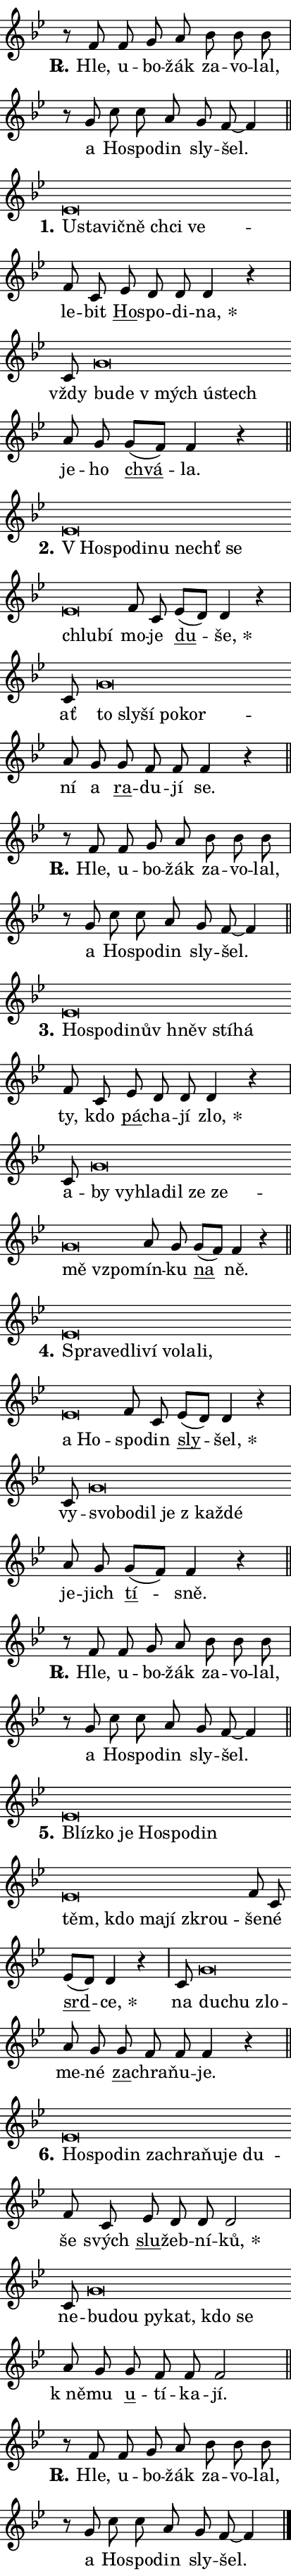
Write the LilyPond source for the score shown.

\version "2.22.1"
\header { tagline = "" }
\paper {
  indent = 0\cm
  top-margin = 0\cm
  right-margin = 0\cm
  bottom-margin = 0\cm
  left-margin = 0\cm
  paper-width = 7\cm
  page-breaking = #ly:one-page-breaking
  system-system-spacing.basic-distance = #11
  score-system-spacing.basic-distance = #11
  ragged-last = ##f
}


%% Author: Thomas Morley
%% https://lists.gnu.org/archive/html/lilypond-user/2020-05/msg00002.html
#(define (line-position grob)
"Returns position of @var[grob} in current system:
   @code{'start}, if at first time-step
   @code{'end}, if at last time-step
   @code{'middle} otherwise
"
  (let* ((col (ly:item-get-column grob))
         (ln (ly:grob-object col 'left-neighbor))
         (rn (ly:grob-object col 'right-neighbor))
         (col-to-check-left (if (ly:grob? ln) ln col))
         (col-to-check-right (if (ly:grob? rn) rn col))
         (break-dir-left
           (and
             (ly:grob-property col-to-check-left 'non-musical #f)
             (ly:item-break-dir col-to-check-left)))
         (break-dir-right
           (and
             (ly:grob-property col-to-check-right 'non-musical #f)
             (ly:item-break-dir col-to-check-right))))
        (cond ((eqv? 1 break-dir-left) 'start)
              ((eqv? -1 break-dir-right) 'end)
              (else 'middle))))

#(define (tranparent-at-line-position vctor)
  (lambda (grob)
  "Relying on @code{line-position} select the relevant enry from @var{vctor}.
Used to determine transparency,"
    (case (line-position grob)
      ((end) (not (vector-ref vctor 0)))
      ((middle) (not (vector-ref vctor 1)))
      ((start) (not (vector-ref vctor 2))))))

noteHeadBreakVisibility =
#(define-music-function (break-visibility)(vector?)
"Makes @code{NoteHead}s transparent relying on @var{break-visibility}"
#{
  \override NoteHead.transparent =
    #(tranparent-at-line-position break-visibility)
#})

#(define delete-ledgers-for-transparent-note-heads
  (lambda (grob)
    "Reads whether a @code{NoteHead} is transparent.
If so this @code{NoteHead} is removed from @code{'note-heads} from
@var{grob}, which is supposed to be @code{LedgerLineSpanner}.
As a result ledgers are not printed for this @code{NoteHead}"
    (let* ((nhds-array (ly:grob-object grob 'note-heads))
           (nhds-list
             (if (ly:grob-array? nhds-array)
                 (ly:grob-array->list nhds-array)
                 '()))
           ;; Relies on the transparent-property being done before
           ;; Staff.LedgerLineSpanner.after-line-breaking is executed.
           ;; This is fragile ...
           (to-keep
             (remove
               (lambda (nhd)
                 (ly:grob-property nhd 'transparent #f))
               nhds-list)))
      ;; TODO find a better method to iterate over grob-arrays, similiar
      ;; to filter/remove etc for lists
      ;; For now rebuilt from scratch
      (set! (ly:grob-object grob 'note-heads)  '())
      (for-each
        (lambda (nhd)
          (ly:pointer-group-interface::add-grob grob 'note-heads nhd))
        to-keep))))

hideNotes = {
  \noteHeadBreakVisibility #begin-of-line-visible
}
unHideNotes = {
  \noteHeadBreakVisibility #all-visible
}

% work-around for resetting accidentals
% https://lilypond.org/doc/v2.23/Documentation/notation/displaying-rhythms#unmetered-music
cadenzaMeasure = {
  \cadenzaOff
  \partial 1024 s1024
  \cadenzaOn
}

#(define-markup-command (accent layout props text) (markup?)
  "Underline accented syllable"
  (interpret-markup layout props
    #{\markup \override #'(offset . 4.3) \underline { #text }#}))

responsum = \markup \concat {
  "R" \hspace #-1.05 \path #0.1 #'((moveto 0 0.07) (lineto 0.9 0.8)) \hspace #0.05 "."
}

\layout {
    \context {
        \Staff
        \remove "Time_signature_engraver"
        \override LedgerLineSpanner.after-line-breaking = #delete-ledgers-for-transparent-note-heads
    }
    \context {
        \Voice {
            \override NoteHead.output-attributes = #'((class . "notehead"))
            \override Hairpin.height = #0.55
        }
    }
    \context {
        \Lyrics {
            \override StanzaNumber.output-attributes = #'((class . "stanzanumber"))
            \override LyricSpace.minimum-distance = #0.9
            \override LyricText.font-name = #"TeX Gyre Schola"
            \override LyricText.font-size = 1
            \override StanzaNumber.font-name = #"TeX Gyre Schola Bold"
            \override StanzaNumber.font-size = 1
        }
    }
}

% magnetic-lyrics.ily
%
%   written by
%     Jean Abou Samra <jean@abou-samra.fr>
%     Werner Lemberg <wl@gnu.org>
%
%   adapted by
%     Jiri Hon <jiri.hon@gmail.com>
%
% Version 2022-Apr-15

% https://www.mail-archive.com/lilypond-user@gnu.org/msg149350.html

#(define (Left_hyphen_pointer_engraver context)
   "Collect syllable-hyphen-syllable occurrences in lyrics and store
them in properties.  This engraver only looks to the left.  For
example, if the lyrics input is @code{foo -- bar}, it does the
following.

@itemize @bullet
@item
Set the @code{text} property of the @code{LyricHyphen} grob between
@q{foo} and @q{bar} to @code{foo}.

@item
Set the @code{left-hyphen} property of the @code{LyricText} grob with
text @q{foo} to the @code{LyricHyphen} grob between @q{foo} and
@q{bar}.
@end itemize

Use this auxiliary engraver in combination with the
@code{lyric-@/text::@/apply-@/magnetic-@/offset!} hook."
   (let ((hyphen #f)
         (text #f))
     (make-engraver
      (acknowledgers
       ((lyric-syllable-interface engraver grob source-engraver)
        (set! text grob)))
      (end-acknowledgers
       ((lyric-hyphen-interface engraver grob source-engraver)
        ;(when (not (grob::has-interface grob 'lyric-space-interface))
          (set! hyphen grob)));)
      ((stop-translation-timestep engraver)
       (when (and text hyphen)
         (ly:grob-set-object! text 'left-hyphen hyphen))
       (set! text #f)
       (set! hyphen #f)))))

#(define (lyric-text::apply-magnetic-offset! grob)
   "If the space between two syllables is less than the value in
property @code{LyricText@/.details@/.squash-threshold}, move the right
syllable to the left so that it gets concatenated with the left
syllable.

Use this function as a hook for
@code{LyricText@/.after-@/line-@/breaking} if the
@code{Left_@/hyphen_@/pointer_@/engraver} is active."
   (let ((hyphen (ly:grob-object grob 'left-hyphen #f)))
     (when hyphen
       (let ((left-text (ly:spanner-bound hyphen LEFT)))
         (when (grob::has-interface left-text 'lyric-syllable-interface)
           (let* ((common (ly:grob-common-refpoint grob left-text X))
                  (this-x-ext (ly:grob-extent grob common X))
                  (left-x-ext
                   (begin
                     ;; Trigger magnetism for left-text.
                     (ly:grob-property left-text 'after-line-breaking)
                     (ly:grob-extent left-text common X)))
                  ;; `delta` is the gap width between two syllables.
                  (delta (- (interval-start this-x-ext)
                            (interval-end left-x-ext)))
                  (details (ly:grob-property grob 'details))
                  (threshold (assoc-get 'squash-threshold details 0.2)))
             (when (< delta threshold)
               (let* (;; We have to manipulate the input text so that
                      ;; ligatures crossing syllable boundaries are not
                      ;; disabled.  For languages based on the Latin
                      ;; script this is essentially a beautification.
                      ;; However, for non-Western scripts it can be a
                      ;; necessity.
                      (lt (ly:grob-property left-text 'text))
                      (rt (ly:grob-property grob 'text))
                      (is-space (grob::has-interface hyphen 'lyric-space-interface))
                      (space (if is-space " " ""))
                      (space-markup (grob-interpret-markup grob " "))
                      (space-size (interval-length (ly:stencil-extent space-markup X)))
                      (extra-delta (if is-space space-size 0))
                      ;; Append new syllable.
                      (ltrt-space (if (and (string? lt) (string? rt))
                                (string-append lt space rt)
                                (make-concat-markup (list lt space rt))))
                      ;; Right-align `ltrt` to the right side.
                      (ltrt-space-markup (grob-interpret-markup
                               grob
                               (make-translate-markup
                                (cons (interval-length this-x-ext) 0)
                                (make-right-align-markup ltrt-space)))))
                 (begin
                   ;; Don't print `left-text`.
                   (ly:grob-set-property! left-text 'stencil #f)
                   ;; Set text and stencil (which holds all collected
                   ;; syllables so far) and shift it to the left.
                   (ly:grob-set-property! grob 'text ltrt-space)
                   (ly:grob-set-property! grob 'stencil ltrt-space-markup)
                   (ly:grob-translate-axis! grob (- (- delta extra-delta)) X))))))))))


#(define (lyric-hyphen::displace-bounds-first grob)
   ;; Make very sure this callback isn't triggered too early.
   (let ((left (ly:spanner-bound grob LEFT))
         (right (ly:spanner-bound grob RIGHT)))
     (ly:grob-property left 'after-line-breaking)
     (ly:grob-property right 'after-line-breaking)
     (ly:lyric-hyphen::print grob)))

squashThreshold = #0.4

\layout {
  \context {
    \Lyrics
    \consists #Left_hyphen_pointer_engraver
    \override LyricText.after-line-breaking =
      #lyric-text::apply-magnetic-offset!
    \override LyricHyphen.stencil = #lyric-hyphen::displace-bounds-first
    \override LyricText.details.squash-threshold = \squashThreshold
    \override LyricHyphen.minimum-distance = 0
    \override LyricHyphen.minimum-length = \squashThreshold
  }
}

squash = \override LyricText.details.squash-threshold = 9999
unSquash = \override LyricText.details.squash-threshold = \squashThreshold

left = \override LyricText.self-alignment-X = #LEFT
unLeft = \revert LyricText.self-alignment-X

starOffset = #(lambda (grob) 
                (let ((x_offset (ly:self-alignment-interface::aligned-on-x-parent grob)))
                  (if (= x_offset 0) 0 (+ x_offset 1.2))))

star = #(define-music-function (syllable)(string?)
"Append star separator at the end of a syllable"
#{
  \once \override LyricText.X-offset = #starOffset
  \lyricmode { \markup {
    #syllable
    \override #'((font-name . "TeX Gyre Schola Bold")) \hspace #0.2 \lower #0.65 \larger "*"
  } }
#})

starAccent = #(define-music-function (syllable)(string?)
"Append star separator at the end of a syllable and make accent"
#{
  \once \override LyricText.X-offset = #starOffset
  \lyricmode { \markup {
    \accent #syllable
    \override #'((font-name . "TeX Gyre Schola Bold")) \hspace #0.2 \lower #0.65 \larger "*"
  } }
#})

breath = #(define-music-function (syllable)(string?)
"Append breathing indicator at the end of a syllable"
#{
  \lyricmode { \markup { #syllable "+" } }
#})

optionalBreath = #(define-music-function (syllable)(string?)
"Append optional breathing indicator at the end of a syllable"
#{
  \lyricmode { \markup { #syllable "(+)" } }
#})


\score {
    <<
        \new Voice = "melody" { \cadenzaOn \key bes \major \relative { r8 f' f g a bes bes bes \cadenzaMeasure \bar "|" r g c c a g f~ f4 \cadenzaMeasure \bar "||" \break }
\relative { es'\breve*1/16 \hideNotes \breve*1/16 \bar "" \breve*1/16 \bar "" \breve*1/16 \bar "" \breve*1/16 \breve*1/16 \bar "" \unHideNotes f8 c \bar "" es d d d4 r \cadenzaMeasure \bar "|" c8 g'\breve*1/16 \hideNotes \breve*1/16 \bar "" \breve*1/16 \bar "" \breve*1/16 \breve*1/16 \bar "" \unHideNotes a8 g \bar "" g[( f)] f4 r \cadenzaMeasure \bar "||" \break }
\relative { es'\breve*1/16 \hideNotes \breve*1/16 \bar "" \breve*1/16 \bar "" \breve*1/16 \bar "" \breve*1/16 \bar "" \breve*1/16 \bar "" \breve*1/16 \breve*1/16 \bar "" \unHideNotes f8 c \bar "" es[( d)] d4 r \cadenzaMeasure \bar "|" c8 g'\breve*1/16 \hideNotes \breve*1/16 \bar "" \breve*1/16 \bar "" \breve*1/16 \breve*1/16 \bar "" \unHideNotes a8 g \bar "" g f f f4 r \cadenzaMeasure \bar "||" \break }
\relative { r8 f' f g a bes bes bes \cadenzaMeasure \bar "|" r g c c a g f~ f4 \cadenzaMeasure \bar "||" \break }
\relative { es'\breve*1/16 \hideNotes \breve*1/16 \bar "" \breve*1/16 \bar "" \breve*1/16 \bar "" \breve*1/16 \bar "" \breve*1/16 \breve*1/16 \bar "" \unHideNotes f8 c \bar "" es d d d4 r \cadenzaMeasure \bar "|" c8 g'\breve*1/16 \hideNotes \breve*1/16 \bar "" \breve*1/16 \bar "" \breve*1/16 \bar "" \breve*1/16 \bar "" \breve*1/16 \bar "" \breve*1/16 \breve*1/16 \bar "" \unHideNotes a8 g \bar "" g[( f)] f4 r \cadenzaMeasure \bar "||" \break }
\relative { es'\breve*1/16 \hideNotes \breve*1/16 \bar "" \breve*1/16 \bar "" \breve*1/16 \bar "" \breve*1/16 \bar "" \breve*1/16 \bar "" \breve*1/16 \bar "" \breve*1/16 \breve*1/16 \bar "" \unHideNotes f8 c \bar "" es[( d)] d4 r \cadenzaMeasure \bar "|" c8 g'\breve*1/16 \hideNotes \breve*1/16 \bar "" \breve*1/16 \bar "" \breve*1/16 \bar "" \breve*1/16 \breve*1/16 \bar "" \unHideNotes a8 g \bar "" g[( f)] f4 r \cadenzaMeasure \bar "||" \break }
\relative { r8 f' f g a bes bes bes \cadenzaMeasure \bar "|" r g c c a g f~ f4 \cadenzaMeasure \bar "||" \break }
\relative { es'\breve*1/16 \hideNotes \breve*1/16 \bar "" \breve*1/16 \bar "" \breve*1/16 \bar "" \breve*1/16 \bar "" \breve*1/16 \bar "" \breve*1/16 \bar "" \breve*1/16 \bar "" \breve*1/16 \bar "" \breve*1/16 \breve*1/16 \bar "" \unHideNotes f8 c \bar "" es[( d)] d4 r \cadenzaMeasure \bar "|" c8 g'\breve*1/16 \hideNotes \breve*1/16 \breve*1/16 \bar "" \unHideNotes a8 g \bar "" g f f f4 r \cadenzaMeasure \bar "||" \break }
\relative { es'\breve*1/16 \hideNotes \breve*1/16 \bar "" \breve*1/16 \bar "" \breve*1/16 \bar "" \breve*1/16 \bar "" \breve*1/16 \bar "" \breve*1/16 \breve*1/16 \bar "" \unHideNotes f8 c \bar "" es d d d2 \cadenzaMeasure \bar "|" c8 g'\breve*1/16 \hideNotes \breve*1/16 \bar "" \breve*1/16 \bar "" \breve*1/16 \bar "" \breve*1/16 \breve*1/16 \bar "" \unHideNotes a8 g \bar "" g f f f2 \cadenzaMeasure \bar "||" \break }
\relative { r8 f' f g a bes bes bes \cadenzaMeasure \bar "|" r g c c a g f~ f4 \cadenzaMeasure \bar "||" \break } \bar "|." }
        \new Lyrics \lyricsto "melody" { \lyricmode { \set stanza = \responsum
Hle, u -- bo -- žák za -- vo -- lal, a Ho -- spo -- din sly -- šel.
\set stanza = "1."
\left U -- \squash sta -- vič -- ně chci ve -- \unLeft \unSquash le -- bit \markup \accent Ho -- spo -- di -- \star na, vždy \left bu -- \squash de "v mých" ú -- stech \unLeft \unSquash je -- ho \markup \accent chvá -- la.
\set stanza = "2."
\left "V Ho" -- \squash spo -- di -- nu nechť se chlu -- bí \unLeft \unSquash mo -- je \markup \accent du -- \star še, ať \left to \squash sly -- ší po -- kor -- \unLeft \unSquash ní a \markup \accent ra -- du -- jí se.
\set stanza = \responsum
Hle, u -- bo -- žák za -- vo -- lal, a Ho -- spo -- din sly -- šel.
\set stanza = "3."
\left Ho -- \squash spo -- di -- nův hněv stí -- há \unLeft \unSquash ty, kdo \markup \accent pá -- cha -- jí \star zlo, a -- \left by \squash vy -- hla -- dil ze ze -- mě vzpo -- \unLeft \unSquash mín -- ku \markup \accent na ně.
\set stanza = "4."
\left Spra -- \squash ve -- dli -- ví vo -- la -- li, a Ho -- \unLeft \unSquash spo -- din \markup \accent sly -- \star šel, vy -- \left svo -- \squash bo -- dil je "z kaž" -- dé \unLeft \unSquash je -- jich \markup \accent tí -- sně.
\set stanza = \responsum
Hle, u -- bo -- žák za -- vo -- lal, a Ho -- spo -- din sly -- šel.
\set stanza = "5."
\left Blíz -- \squash ko je Ho -- spo -- din těm, kdo ma -- jí zkrou -- \unLeft \unSquash še -- né \markup \accent srd -- \star ce, na \left du -- \squash chu zlo -- \unLeft \unSquash me -- né \markup \accent za -- chra -- ňu -- je.
\set stanza = "6."
\left Ho -- \squash spo -- din za -- chra -- ňu -- je du -- \unLeft \unSquash še svých \markup \accent slu -- žeb -- ní -- \star ků, ne -- \left bu -- \squash dou py -- kat, kdo se \unLeft \unSquash "k ně" -- mu \markup \accent u -- tí -- ka -- jí.
\set stanza = \responsum
Hle, u -- bo -- žák za -- vo -- lal, a Ho -- spo -- din sly -- šel. } }
    >>
    \layout {}
}
